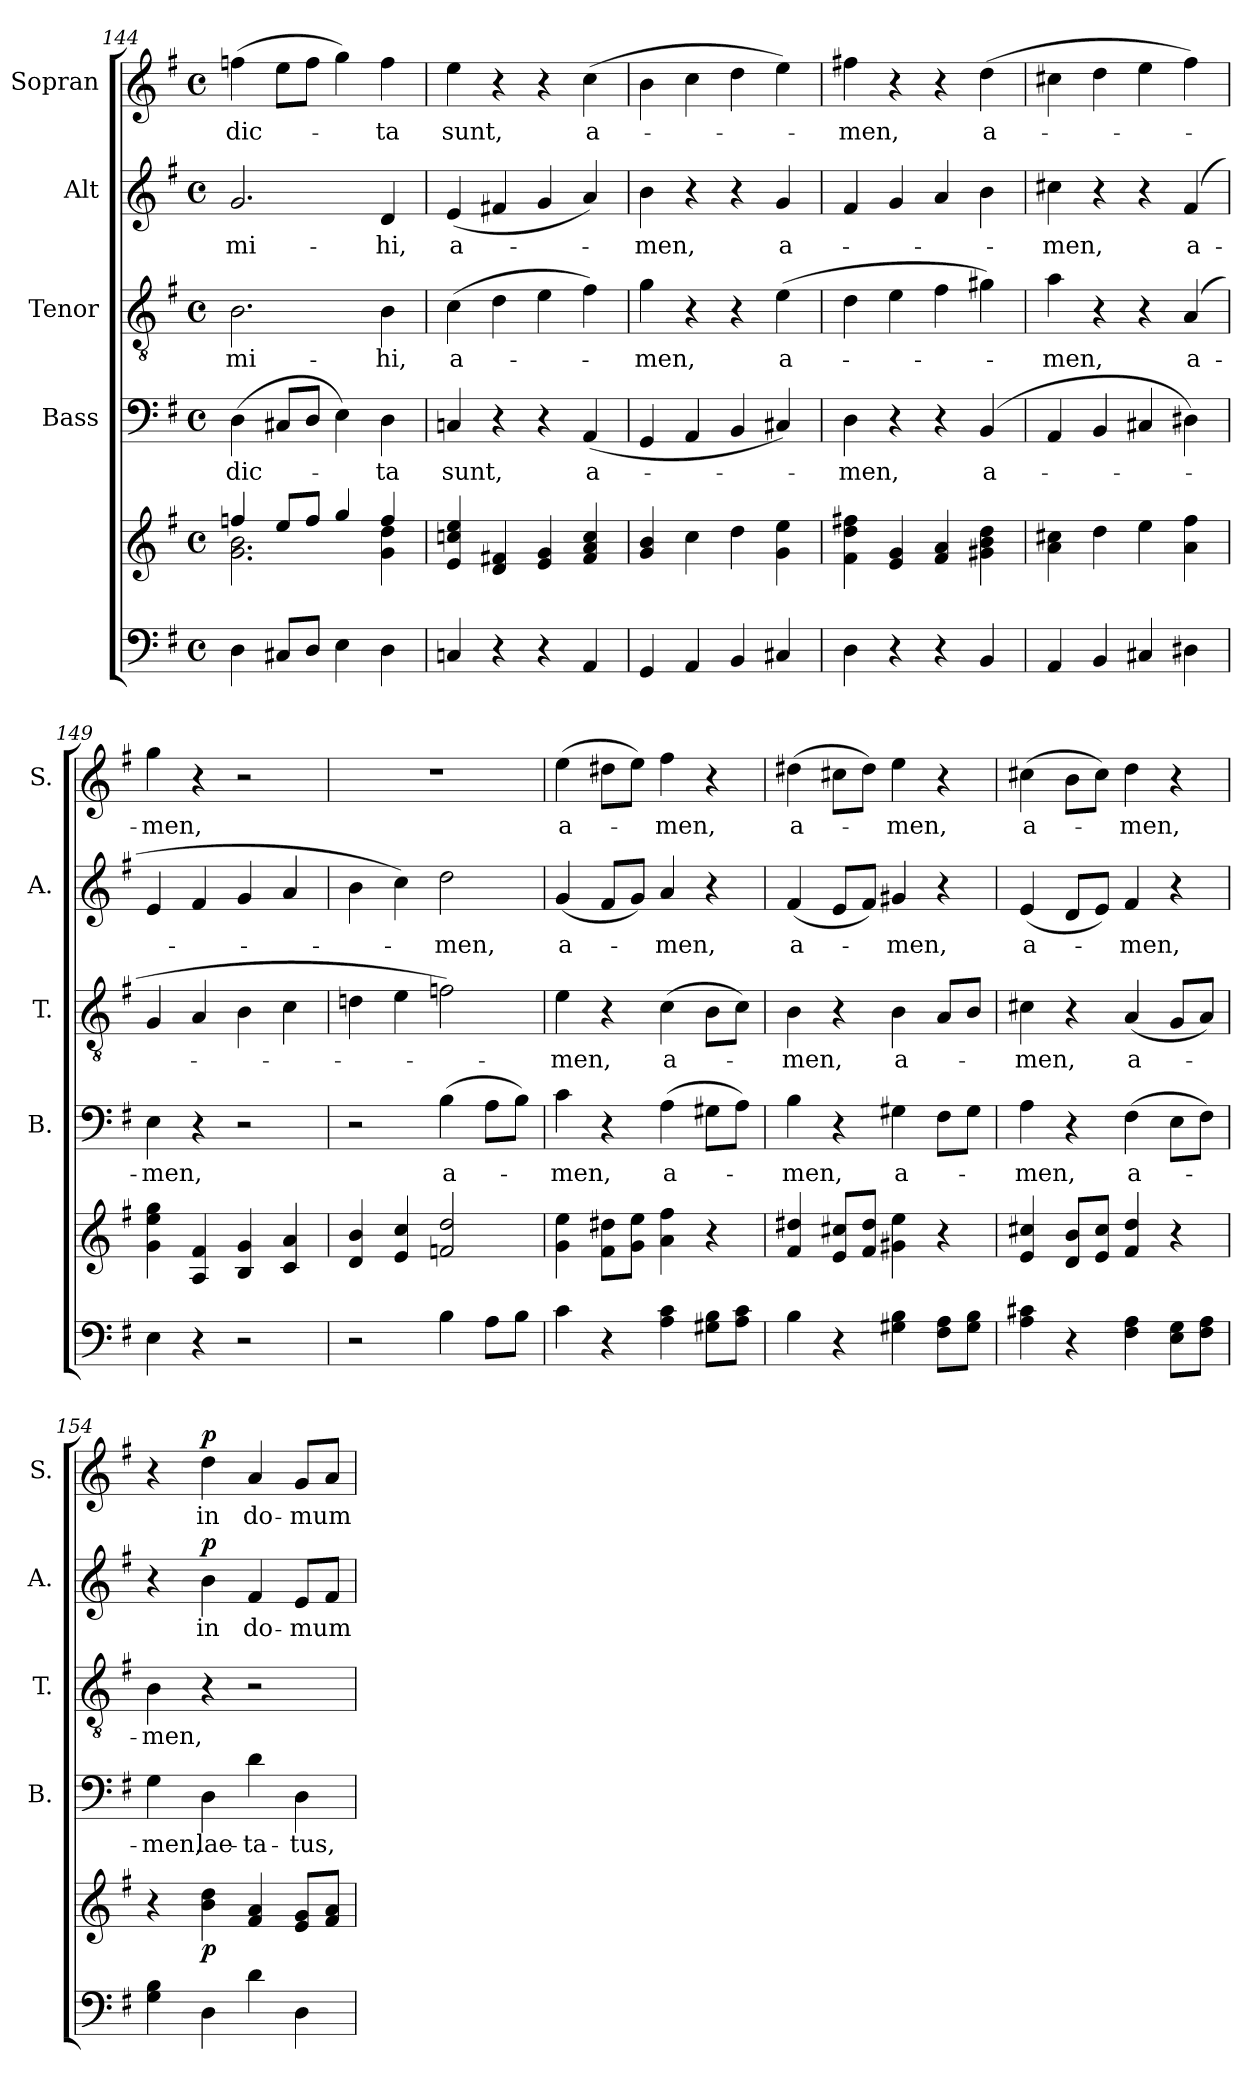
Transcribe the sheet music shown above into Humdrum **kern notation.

**kern	**kern	**dynam	**kern	**text	**kern	**text	**kern	**text	**dynam	**kern	**text	**dynam
*part5	*part5	*part5	*part4	*part4	*part3	*part3	*part2	*part2	*part2	*part1	*part1	*part1
*staff6	*staff5	*staff5/6	*staff4	*staff4	*staff3	*staff3	*staff2	*staff2	*staff2	*staff1	*staff1	*staff1
*	*	*	*I"Bass	*	*I"Tenor	*	*I"Alt	*	*	*I"Sopran	*	*
*	*	*	*I'B.	*	*I'T.	*	*I'A.	*	*	*I'S.	*	*
!!LO:PB:g=z
*clefF4	*clefG2	*	*clefF4	*	*clefGv2	*	*clefG2	*	*	*clefG2	*	*
*k[f#]	*k[f#]	*	*k[f#]	*	*k[f#]	*	*k[f#]	*	*	*k[f#]	*	*
*G:	*G:	*	*G:	*	*G:	*	*G:	*	*	*G:	*	*
*M4/4	*M4/4	*	*M4/4	*	*M4/4	*	*M4/4	*	*	*M4/4	*	*
*met(c)	*met(c)	*	*met(c)	*	*met(c)	*	*met(c)	*	*	*met(c)	*	*
=144	=144	=144	=144	=144	=144	=144	=144	=144	=144	=144	=144	=144
*	*^	*	*	*	*	*	*	*	*	*	*	*
!	!	!	!	!	!LO:LY:b	!	!LO:LY:b	!	!LO:LY:b	!	!	!LO:LY:b	!
4D\	4ffn/	2.g\ 2.b\	.	(>4D\	dic-	2.B\	mi-	2.g/	mi-	.	(>4ffn\	dic-	.
8C#X/L	8ee/L	.	.	8C#X/L	.	.	.	.	.	.	8ee\L	.	.
8D/J	8ff/J	.	.	8D/J	.	.	.	.	.	.	8ff\J	.	.
4E\	4gg/	.	.	4E\)	.	.	.	.	.	.	4gg\)	.	.
!	!	!	!	!	!LO:LY:b	!	!LO:LY:b	!	!LO:LY:b	!	!	!LO:LY:b	!
4D\	4ff/	4g\ 4dd\	.	4D\	-ta	4B\	-hi,	4d/	-hi,	.	4ff\	-ta	.
=145	=145	=145	=145	=145	=145	=145	=145	=145	=145	=145	=145	=145	=145
!	!	!	!	!	!LO:LY:b	!	!LO:LY:b	!	!LO:LY:b	!	!	!LO:LY:b	!
*	*v	*v	*	*	*	*	*	*	*	*	*	*	*
4Cn/	4e/ 4ccn/ 4ee/	.	4Cn/	sunt,	(>4c\	a-	(<4e/	a-	.	4ee\	sunt,	.
4r	4d/ 4f#X/	.	4r	.	4d\	.	4f#X/	.	.	4r	.	.
4r	4e/ 4g/	.	4r	.	4e\	.	4g/	.	.	4r	.	.
!	!	!	!	!LO:LY:b	!	!	!	!	!	!	!LO:LY:b	!
4AA/	4f#/ 4a/ 4cc/	.	(<4AA/	a-	4f#\)	.	4a/)	.	.	(>4cc\	a-	.
=146	=146	=146	=146	=146	=146	=146	=146	=146	=146	=146	=146	=146
!	!	!	!	!	!	!LO:LY:b	!	!LO:LY:b	!	!	!	!
4GG/	4g/ 4b/	.	4GG/	.	4g\	-men,	4b\	-men,	.	4b\	.	.
4AA/	4cc\	.	4AA/	.	4r	.	4r	.	.	4cc\	.	.
4BB/	4dd\	.	4BB/	.	4r	.	4r	.	.	4dd\	.	.
!	!	!	!	!	!	!LO:LY:b	!	!LO:LY:b	!	!	!	!
4C#X/	4g\ 4ee\	.	4C#X/)	.	(>4e\	a-	4g/	a-	.	4ee\)	.	.
=147	=147	=147	=147	=147	=147	=147	=147	=147	=147	=147	=147	=147
!	!	!	!	!LO:LY:b	!	!	!	!	!	!	!LO:LY:b	!
4D\	4f#\ 4dd\ 4ff#X\	.	4D\	-men,	4d\	.	4f#/	.	.	4ff#X\	-men,	.
4r	4e/ 4g/	.	4r	.	4e\	.	4g/	.	.	4r	.	.
4r	4f#/ 4a/	.	4r	.	4f#\	.	4a/	.	.	4r	.	.
!	!	!	!	!LO:LY:b	!	!	!	!	!	!	!LO:LY:b	!
4BB/	4g#X\ 4b\ 4dd\	.	(4BB/	a-	4g#X\)	.	4b\	.	.	(>4dd\	a-	.
=148	=148	=148	=148	=148	=148	=148	=148	=148	=148	=148	=148	=148
!	!	!	!	!	!	!LO:LY:b	!	!LO:LY:b	!	!	!	!
4AA/	4a\ 4cc#X\	.	4AA/	.	4a\	-men,	4cc#X\	-men,	.	4cc#X\	.	.
4BB/	4dd\	.	4BB/	.	4r	.	4r	.	.	4dd\	.	.
4C#X/	4ee\	.	4C#X/	.	4r	.	4r	.	.	4ee\	.	.
!	!	!	!	!	!	!LO:LY:b	!	!LO:LY:b	!	!	!	!
4D#X\	4a\ 4ff#\	.	4D#X\)	.	(4A/	a-	(4f#/	a-	.	4ff#\)	.	.
=149	=149	=149	=149	=149	=149	=149	=149	=149	=149	=149	=149	=149
!	!	!	!	!LO:LY:b	!	!	!	!	!	!	!LO:LY:b	!
4E\	4g\ 4ee\ 4gg\	.	4E\	-men,	4G/	.	4e/	.	.	4gg\	-men,	.
4r	4A/ 4f#/	.	4r	.	4A/	.	4f#/	.	.	4r	.	.
2r	4B/ 4g/	.	2r	.	4B\	.	4g/	.	.	2r	.	.
.	4c/ 4a/	.	.	.	4c\	.	4a/	.	.	.	.	.
=150	=150	=150	=150	=150	=150	=150	=150	=150	=150	=150	=150	=150
2r	4d/ 4b/	.	2r	.	4dn\	.	4b\	.	.	1r	.	.
.	4e/ 4cc/	.	.	.	4e\	.	4cc\)	.	.	.	.	.
!	!	!	!	!LO:LY:b	!	!	!	!LO:LY:b	!	!	!	!
4B\	2fn/ 2dd/	.	(>4B\	a-	2fn\)	.	2dd\	-men,	.	.	.	.
8A\L	.	.	8A\L	.	.	.	.	.	.	.	.	.
8B\J	.	.	8B\J)	.	.	.	.	.	.	.	.	.
!!LO:LB:g=z
=151	=151	=151	=151	=151	=151	=151	=151	=151	=151	=151	=151	=151
!	!	!	!	!LO:LY:b	!	!LO:LY:b	!	!LO:LY:b	!	!	!LO:LY:b	!
4c\	4g\ 4ee\	.	4c\	-men,	4e\	-men,	(<4g/	a-	.	(>4ee\	a-	.
4r	8f#\ 8dd#X\L	.	4r	.	4r	.	8f#/L	.	.	8dd#X\L	.	.
.	8g\ 8ee\J	.	.	.	.	.	8g/J)	.	.	8ee\J)	.	.
!	!	!	!	!LO:LY:b	!	!LO:LY:b	!	!LO:LY:b	!	!	!LO:LY:b	!
4A\ 4c\	4a\ 4ff#\	.	(>4A\	a-	(>4c\	a-	4a/	-men,	.	4ff#\	-men,	.
8G#X\ 8B\L	4r	.	8G#X\L	.	8B\L	.	4r	.	.	4r	.	.
8A\ 8c\J	.	.	8A\J)	.	8c\J)	.	.	.	.	.	.	.
=152	=152	=152	=152	=152	=152	=152	=152	=152	=152	=152	=152	=152
!	!	!	!	!LO:LY:b	!	!LO:LY:b	!	!LO:LY:b	!	!	!LO:LY:b	!
4B\	4f#/ 4dd#X/	.	4B\	-men,	4B\	-men,	(<4f#/	a-	.	(>4dd#X\	a-	.
4r	8e/ 8cc#X/L	.	4r	.	4r	.	8e/L	.	.	8cc#X\L	.	.
.	8f#/ 8dd#/J	.	.	.	.	.	8f#/J)	.	.	8dd#\J)	.	.
!	!	!	!	!LO:LY:b	!	!LO:LY:b	!	!LO:LY:b	!	!	!LO:LY:b	!
4G#X\ 4B\	4g#X\ 4ee\	.	4G#X\	a-	4B\	a-	4g#X/	-men,	.	4ee\	-men,	.
8F#\ 8A\L	4r	.	8F#\L	.	8A/L	.	4r	.	.	4r	.	.
8G#\ 8B\J	.	.	8G#\J	.	8B/J	.	.	.	.	.	.	.
=153	=153	=153	=153	=153	=153	=153	=153	=153	=153	=153	=153	=153
!	!	!	!	!LO:LY:b	!	!LO:LY:b	!	!LO:LY:b	!	!	!LO:LY:b	!
4A\ 4c#X\	4e/ 4cc#X/	.	4A\	-men,	4c#X\	-men,	(<4e/	a-	.	(>4cc#X\	a-	.
4r	8d/ 8b/L	.	4r	.	4r	.	8d/L	.	.	8b\L	.	.
.	8e/ 8cc#/J	.	.	.	.	.	8e/J)	.	.	8cc#\J)	.	.
!	!	!	!	!LO:LY:b	!	!LO:LY:b	!	!LO:LY:b	!	!	!LO:LY:b	!
4F#\ 4A\	4f#/ 4dd/	.	(>4F#\	a-	(<4A/	a-	4f#/	-men,	.	4dd\	-men,	.
8E\ 8G\L	4r	.	8E\L	.	8G/L	.	4r	.	.	4r	.	.
8F#\ 8A\J	.	.	8F#\J)	.	8A/J)	.	.	.	.	.	.	.
=154	=154	=154	=154	=154	=154	=154	=154	=154	=154	=154	=154	=154
!	!	!	!	!LO:LY:b	!	!LO:LY:b	!	!	!	!	!	!
4G\ 4B\	4r	.	4G\	-men,	4B\	-men,	4r	.	.	4r	.	.
!	!	!LO:DY:b	!	!LO:LY:b	!	!	!	!LO:LY:b	!LO:DY:a	!	!LO:LY:b	!LO:DY:a
4D\	4b\ 4dd\	p	4D\	lae-	4r	.	4b\	in	p	4dd\	in	p
!	!	!	!	!LO:LY:b	!	!	!	!LO:LY:b	!	!	!LO:LY:b	!
4d\	4f#/ 4a/	.	4d\	-ta-	2r	.	4f#/	do-	.	4a/	do-	.
!	!	!	!	!LO:LY:b	!	!	!	!LO:LY:b	!	!	!LO:LY:b	!
4D\	8e/ 8g/L	.	4D\	-tus,	.	.	8e/L	-mum	.	8g/L	-mum	.
.	8f#/ 8a/J	.	.	.	.	.	8f#/J	.	.	8a/J	.	.
=	=	=	=	=	=	=	=	=	=	=	=	=
*-	*-	*-	*-	*-	*-	*-	*-	*-	*-	*-	*-	*-
